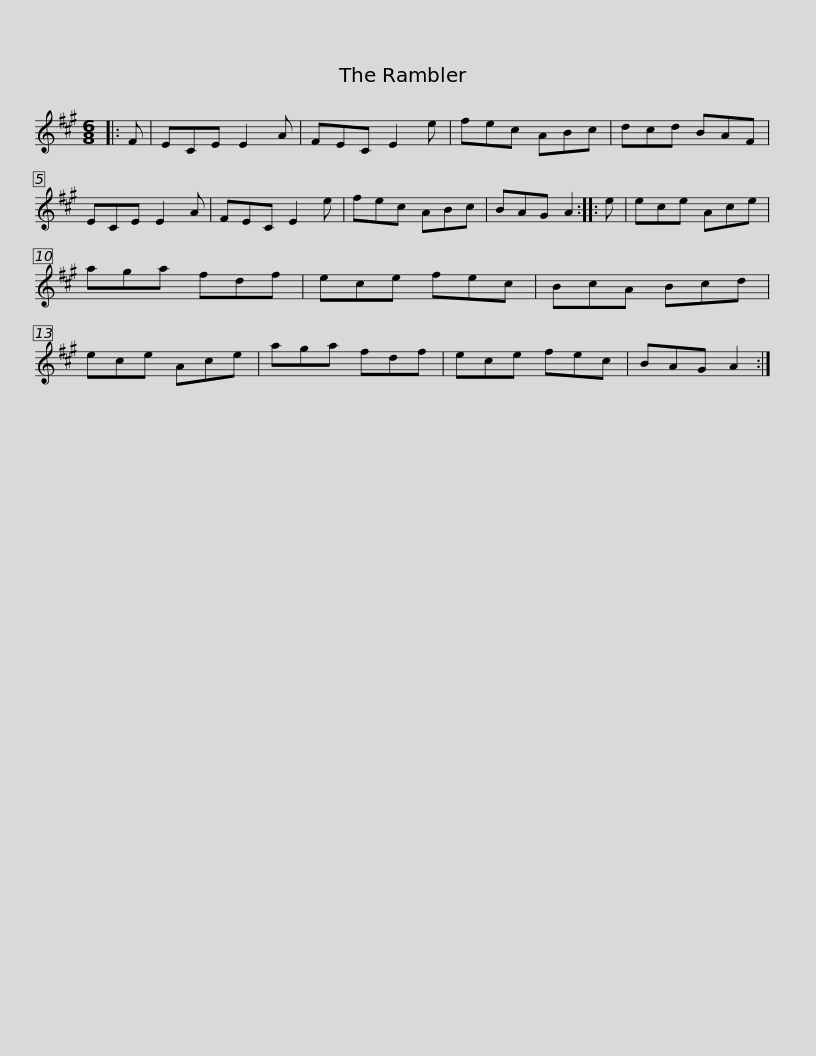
X:1
L:1/8
M:6/8
I:linebreak $
K:A
V:1 treble
V:1
|: F | ECE E2 A | FEC E2 e | fec ABc | dcd BAF | %5
 ECE E2 A | FEC E2 e | fec ABc |$ BAG A2 :: e | %10
 ece Ace | aga fdf | ece fec | BcA Bcd | ece Ace | %15
 aga fdf |$ ece fec | BAG A2 :| %18
